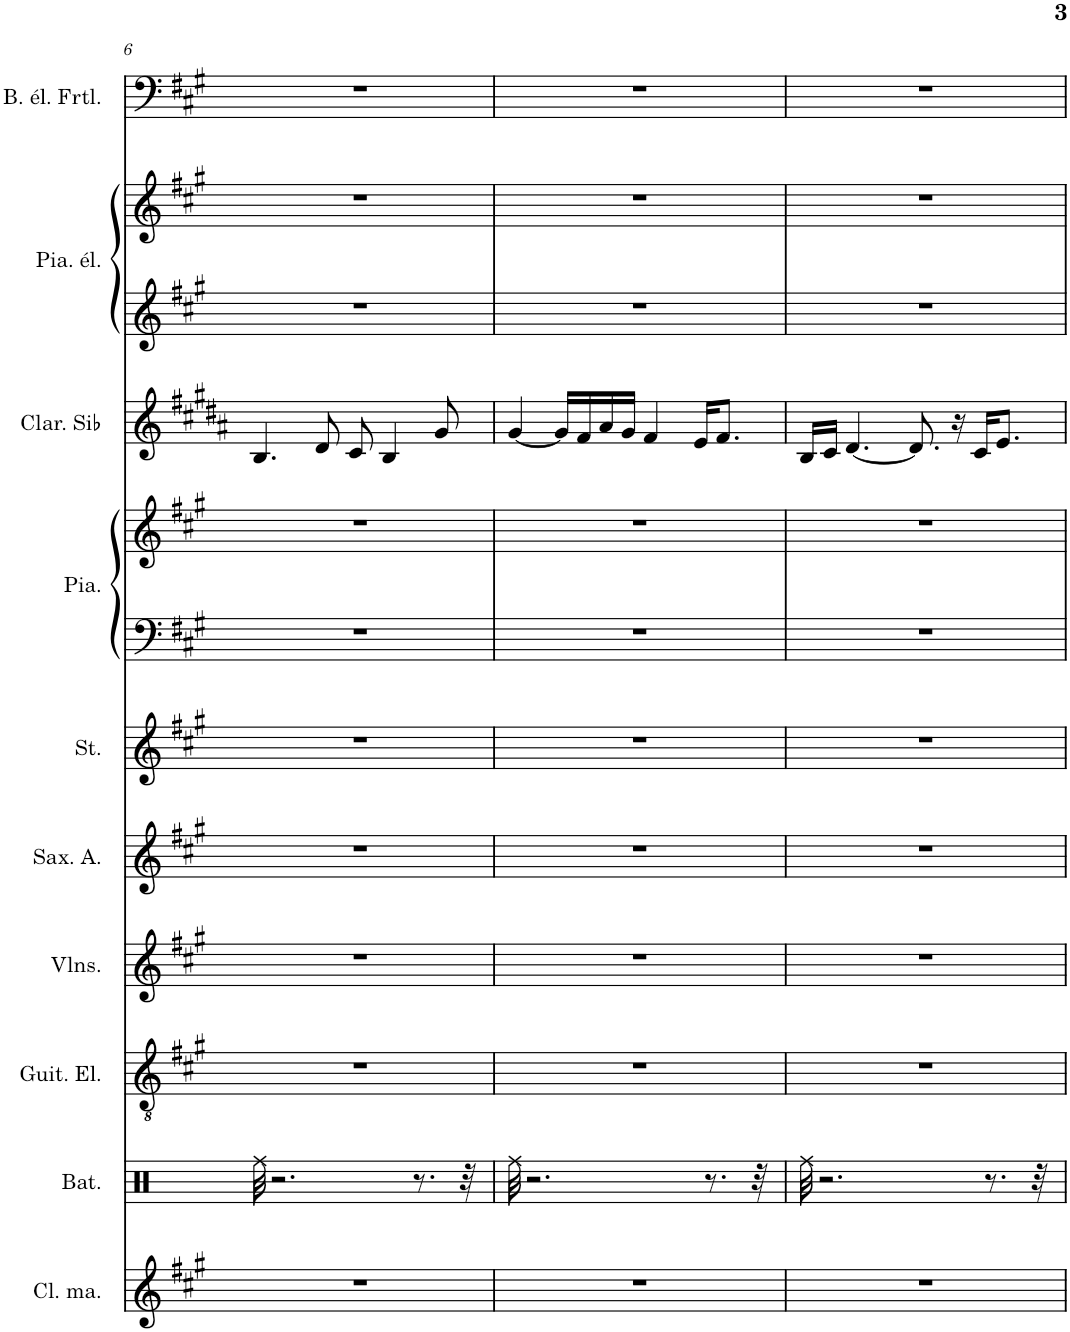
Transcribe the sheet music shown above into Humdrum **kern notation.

**kern	**kern	**kern	**kern	**kern	**kern	**kern	**kern	**kern	**kern	**kern	**kern
*part10	*part9	*part8	*part7	*part6	*part5	*part4	*part4	*part3	*part2	*part2	*part1
*staff12	*staff11	*staff10	*staff9	*staff8	*staff7	*staff6	*staff5	*staff4	*staff3	*staff2	*staff1
*I"Cloches à mains	*I"Batterie	*I"Guitare électrique	*I"Violons	*I"Saxophone Alto	*I"Cordes	*I"Piano	*	*I"Clarinette en Sib	*I"Piano électrique	*	*I"Basse électrique fretless, I WillAlw
*I'Cl. ma.	*I'Bat.	*I'Guit. El.	*I'Vlns.	*I'Sax. A.	*	*I'Pia.	*	*I'Clar. Sib	*I'Pia. él.	*	*I'B. él. Frtl.
!!LO:PB:g=z
*clefG2	*clefX	*clefGv2	*clefG2	*clefG2	*clefG2	*clefF4	*clefG2	*clefG2	*clefG2	*clefG2	*clefF4
*	*	*	*	*Trd5c9	*	*	*	*Trd1c2	*	*	*Trd7c12
*k[f#c#g#]	*k[]	*k[f#c#g#]	*k[f#c#g#]	*k[f#c#g#]	*k[f#c#g#]	*k[f#c#g#]	*k[f#c#g#]	*k[f#c#g#d#a#]	*k[f#c#g#]	*k[f#c#g#]	*k[f#c#g#]
*M4/4	*M4/4	*M4/4	*M4/4	*M4/4	*M4/4	*M4/4	*M4/4	*M4/4	*M4/4	*M4/4	*M4/4
=6	=6	=6	=6	=6	=6	=6	=6	=6	=6	=6	=6
1r	32Rff\	1r	1r	1r	1r	1r	1r	4.B/	1r	1r	1r
.	2.r	.	.	.	.	.	.	.	.	.	.
.	.	.	.	.	.	.	.	8d#/	.	.	.
.	.	.	.	.	.	.	.	8c#/	.	.	.
.	.	.	.	.	.	.	.	4B/	.	.	.
.	8.r	.	.	.	.	.	.	.	.	.	.
.	.	.	.	.	.	.	.	8g#/	.	.	.
.	32r	.	.	.	.	.	.	.	.	.	.
=7	=7	=7	=7	=7	=7	=7	=7	=7	=7	=7	=7
1r	32Rff\	1r	1r	1r	1r	1r	1r	[4g#/	1r	1r	1r
.	2.r	.	.	.	.	.	.	.	.	.	.
.	.	.	.	.	.	.	.	16g#/LL]	.	.	.
.	.	.	.	.	.	.	.	16f#/	.	.	.
.	.	.	.	.	.	.	.	16a#/	.	.	.
.	.	.	.	.	.	.	.	16g#/JJ	.	.	.
.	.	.	.	.	.	.	.	4f#/	.	.	.
.	.	.	.	.	.	.	.	16e/KL	.	.	.
.	8.r	.	.	.	.	.	.	.	.	.	.
.	.	.	.	.	.	.	.	8.f#/J	.	.	.
.	32r	.	.	.	.	.	.	.	.	.	.
=8	=8	=8	=8	=8	=8	=8	=8	=8	=8	=8	=8
1r	32Rff\	1r	1r	1r	1r	1r	1r	16B/LL	1r	1r	1r
.	2.r	.	.	.	.	.	.	.	.	.	.
.	.	.	.	.	.	.	.	16c#/JJ	.	.	.
.	.	.	.	.	.	.	.	[4.d#/	.	.	.
.	.	.	.	.	.	.	.	8.d#/]	.	.	.
.	.	.	.	.	.	.	.	16r	.	.	.
.	.	.	.	.	.	.	.	16c#/KL	.	.	.
.	8.r	.	.	.	.	.	.	.	.	.	.
.	.	.	.	.	.	.	.	8.e/J	.	.	.
.	32r	.	.	.	.	.	.	.	.	.	.
=	=	=	=	=	=	=	=	=	=	=	=
*-	*-	*-	*-	*-	*-	*-	*-	*-	*-	*-	*-
